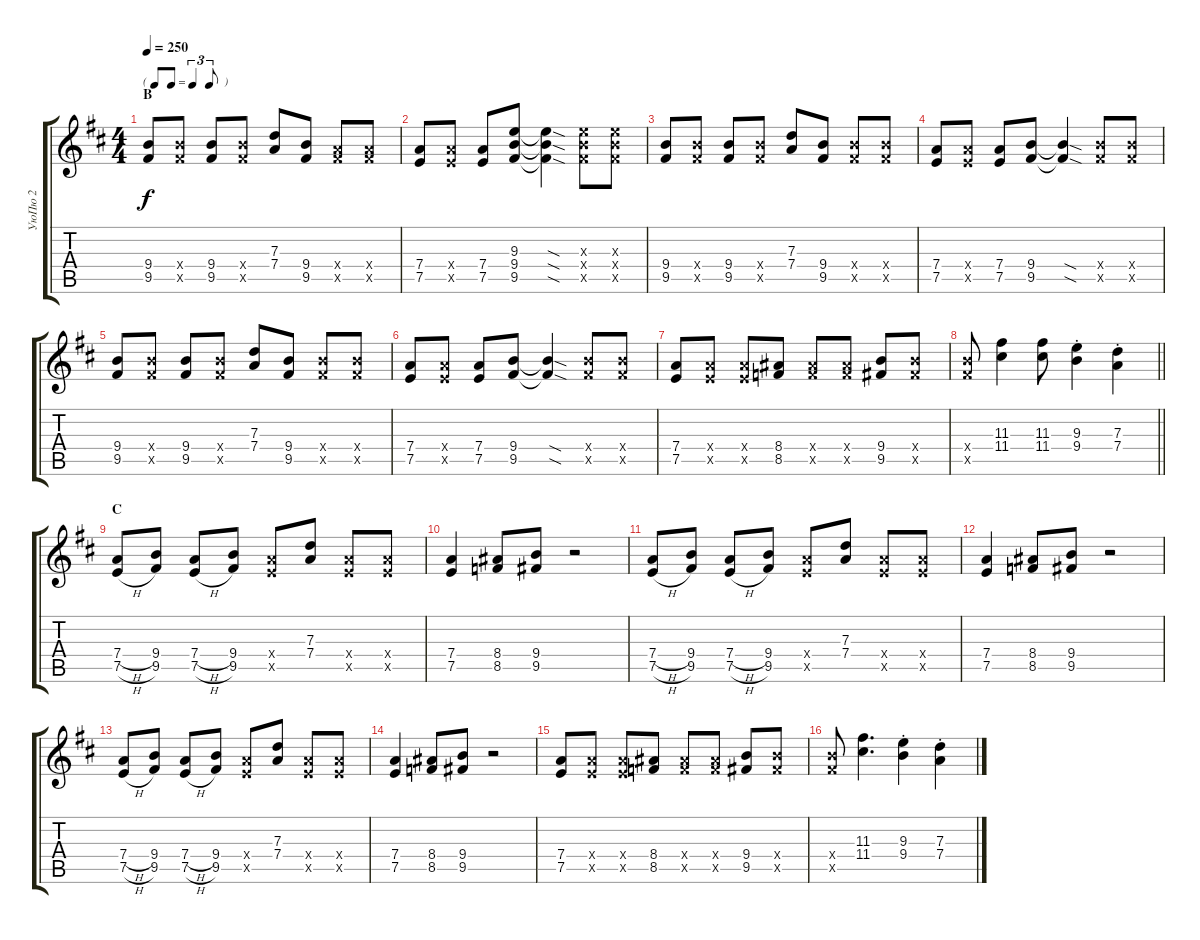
\track ("УюПю 2" "УюПю 2") {instrument overdrivenguitar}
\staff {score tabs}
\tuning (E4 B3 G3 D3 A2 E2) {hide}
\ts (4 4)
\tf triplet8th
\section ("" "B")
\tempo 250
\clef g2
\ks d
(9.4 9.5).8{dy f} (9.4{x} 9.5{x}).8 (9.4 9.5).8 (9.4{x} 9.5{x}).8 (7.3 7.4).8 (9.4 9.5).8 (7.4{x} 9.5{x}).8 (7.4{x} 9.5{x}).8 |
(7.4 7.5).8 (7.4{x} 7.5{x}).8 (7.4 7.5).8 (9.3 9.4 9.5).8 (9.3{sod t} 9.4{sod t} 9.5{sod t}).4 (9.3{x} 9.4{x} 9.5{x}).8 (9.3{x} 9.4{x} 9.5{x}).8 |
(9.4 9.5).8 (9.4{x} 9.5{x}).8 (9.4 9.5).8 (9.4{x} 9.5{x}).8 (7.3 7.4).8 (9.4 9.5).8 (9.4{x} 9.5{x}).8 (9.4{x} 9.5{x}).8 |
(7.4 7.5).8 (7.4{x} 7.5{x}).8 (7.4 7.5).8 (9.4 9.5).8 (9.4{sod t} 9.5{sod t}).4 (9.4{x} 9.5{x}).8 (9.4{x} 9.5{x}).8 |
(9.4 9.5).8 (9.4{x} 9.5{x}).8 (9.4 9.5).8 (9.4{x} 9.5{x}).8 (7.3 7.4).8 (9.4 9.5).8 (9.4{x} 9.5{x}).8 (9.4{x} 9.5{x}).8 |
(7.4 7.5).8 (7.4{x} 7.5{x}).8 (7.4 7.5).8 (9.4 9.5).8 (9.4{sod t} 9.5{sod t}).4 (9.4{x} 9.5{x}).8 (9.4{x} 9.5{x}).8 |
(7.4 7.5).8 (7.4{x} 7.5{x}).8 (7.4{x} 7.5{x}).8 (8.4 8.5).8 (8.4{x} 8.5{x}).8 (8.4{x} 8.5{x}).8 (9.4 9.5).8 (9.4{x} 9.5{x}).8 |
\barLineRight lightlight
(9.4{x} 9.5{x}).8 (11.3 11.4).4 (11.3 11.4).8 (9.3{st} 9.4{st}).4 (7.3{st} 7.4{st}).4 |
\section ("" "C")
(7.4{h} 7.5{h}).8 (9.4 9.5).8 (7.4{h} 7.5{h}).8 (9.4 9.5).8 (7.4{x} 7.5{x}).8 (7.3 7.4).8 (7.4{x} 7.5{x}).8 (7.4{x} 7.5{x}).8 |
(7.4 7.5).4 (8.4 8.5).8 (9.4 9.5).8 r.2 |
(7.4{h} 7.5{h}).8 (9.4 9.5).8 (7.4{h} 7.5{h}).8 (9.4 9.5).8 (7.4{x} 7.5{x}).8 (7.3 7.4).8 (7.4{x} 7.5{x}).8 (7.4{x} 7.5{x}).8 |
(7.4 7.5).4 (8.4 8.5).8 (9.4 9.5).8 r.2 |
(7.4{h} 7.5{h}).8 (9.4 9.5).8 (7.4{h} 7.5{h}).8 (9.4 9.5).8 (7.4{x} 7.5{x}).8 (7.3 7.4).8 (7.4{x} 7.5{x}).8 (7.4{x} 7.5{x}).8 |
(7.4 7.5).4 (8.4 8.5).8 (9.4 9.5).8 r.2 |
(7.4 7.5).8 (7.4{x} 7.5{x}).8 (7.4{x} 7.5{x}).8 (8.4 8.5).8 (8.4{x} 8.5{x}).8 (8.4{x} 8.5{x}).8 (9.4 9.5).8 (9.4{x} 9.5{x}).8 |
(9.4{x} 9.5{x}).8 (11.3 11.4).4{d} (9.3{st} 9.4{st}).4 (7.3{st} 7.4{st}).4
